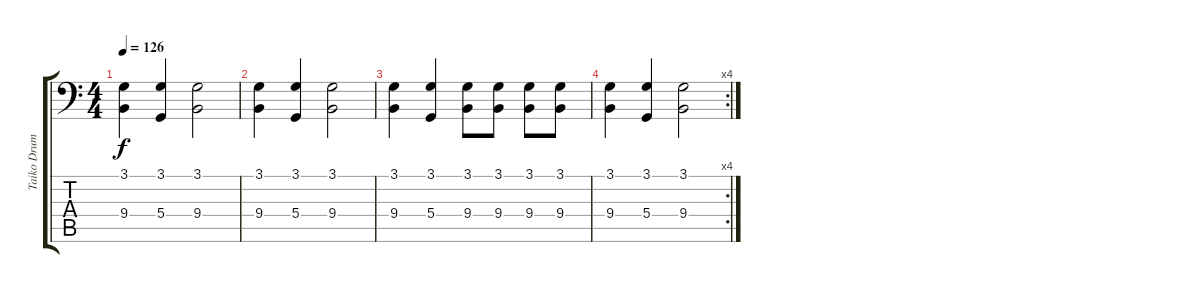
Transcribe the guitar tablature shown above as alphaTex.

\track ("Taiko Drum" "Taiko Drum") {instrument taikodrum}
\staff {score tabs}
\tuning (E3 B2 G2 D2 A1 E1) {hide}
\ts (4 4)
\tempo 126
\clef f4
\ks c
(3.1 9.4).4{dy f} (3.1 5.4).4 (3.1 9.4).2 |
(3.1 9.4).4 (3.1 5.4).4 (3.1 9.4).2 |
(3.1 9.4).4 (3.1 5.4).4 (3.1 9.4).8 (3.1 9.4).8 (3.1 9.4).8 (3.1 9.4).8 |
\rc 4
(3.1 9.4).4 (3.1 5.4).4 (3.1 9.4).2
